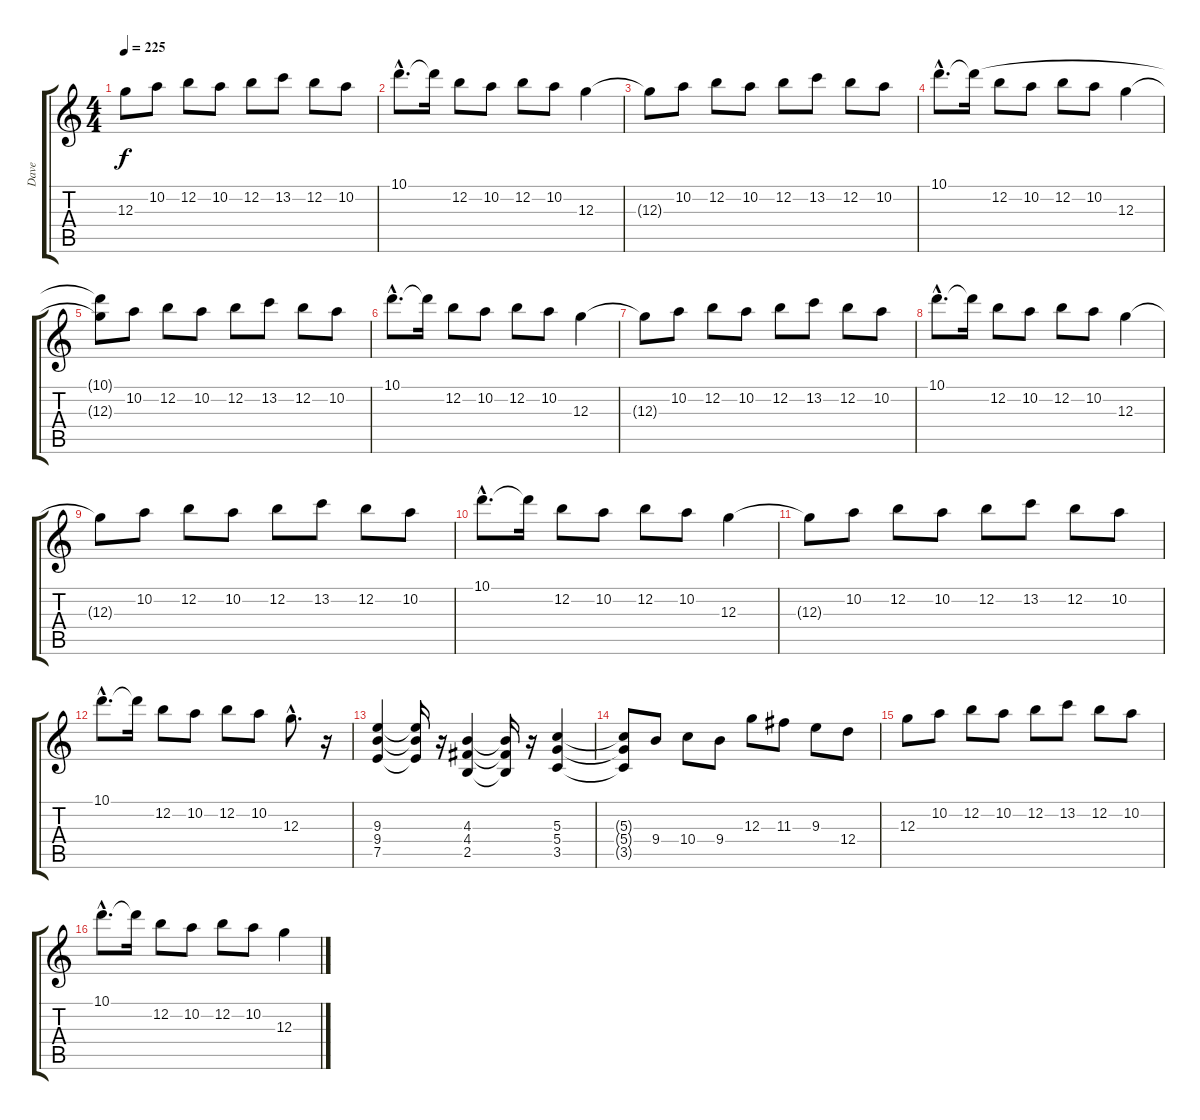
\track ("Dave" "Dave") {instrument distortionguitar}
\staff {score tabs}
\tuning (E4 B3 G3 D3 A2 E2) {hide}
\ts (4 4)
\tempo 225
\clef g2
\ks c
12.3{t}.8{dy f} 10.2.8 12.2.8 10.2.8 12.2.8 13.2.8 12.2.8 10.2.8 |
10.1{hac}.8{d} 10.1{t}.16 12.2.8 10.2.8 12.2.8 10.2.8 12.3.4 |
12.3{t}.8 10.2.8 12.2.8 10.2.8 12.2.8 13.2.8 12.2.8 10.2.8 |
10.1{hac}.8{d} 10.1{t}.16 12.2.8 10.2.8 12.2.8 10.2.8 12.3.4 |
(10.1{t} 12.3{t}).8 10.2.8 12.2.8 10.2.8 12.2.8 13.2.8 12.2.8 10.2.8 |
10.1{hac}.8{d} 10.1{t}.16 12.2.8 10.2.8 12.2.8 10.2.8 12.3.4 |
12.3{t}.8 10.2.8 12.2.8 10.2.8 12.2.8 13.2.8 12.2.8 10.2.8 |
10.1{hac}.8{d} 10.1{t}.16 12.2.8 10.2.8 12.2.8 10.2.8 12.3.4 |
12.3{t}.8 10.2.8 12.2.8 10.2.8 12.2.8 13.2.8 12.2.8 10.2.8 |
10.1{hac}.8{d} 10.1{t}.16 12.2.8 10.2.8 12.2.8 10.2.8 12.3.4 |
12.3{t}.8 10.2.8 12.2.8 10.2.8 12.2.8 13.2.8 12.2.8 10.2.8 |
10.1{hac}.8{d} 10.1{t}.16 12.2.8 10.2.8 12.2.8 10.2.8 12.3{hac}.8{d} r.16 |
(9.3 9.4 7.5).4 (9.3{t} 9.4{t} 7.5{t}).16 r.16 (4.3 4.4 2.5).4 (4.3{t} 4.4{t} 2.5{t}).16 r.16 (5.3 5.4 3.5).4 |
(5.3{t} 5.4{t} 3.5{t}).8 9.4.8 10.4.8 9.4.8 12.3.8 11.3.8 9.3.8 12.4.8 |
12.3.8 10.2.8 12.2.8 10.2.8 12.2.8 13.2.8 12.2.8 10.2.8 |
10.1{hac}.8{d} 10.1{t}.16 12.2.8 10.2.8 12.2.8 10.2.8 12.3.4
